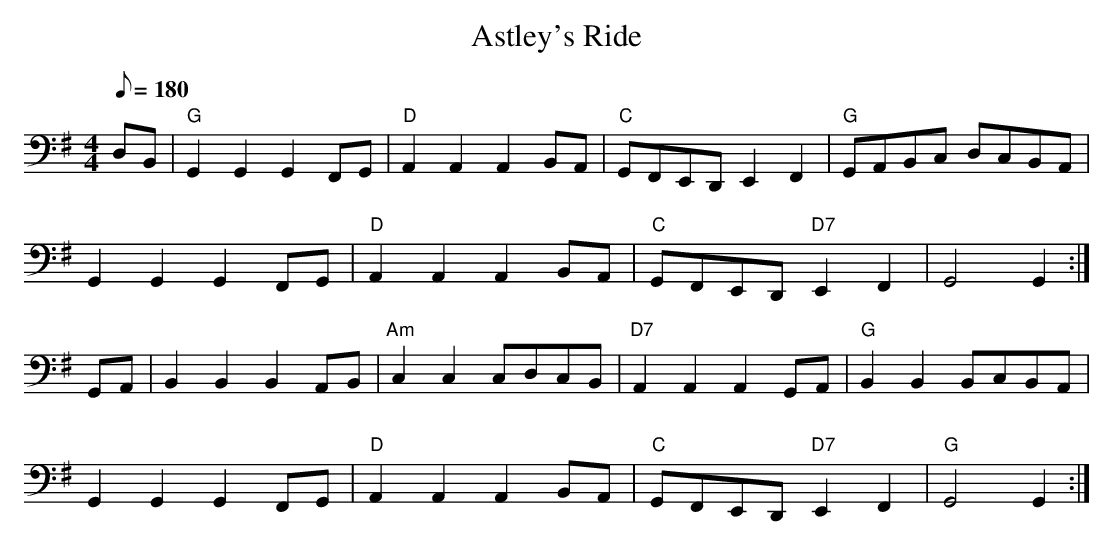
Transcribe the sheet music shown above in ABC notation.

X:1
T:Astley's Ride
M:4/4
Q:180
K:G clef=bass middle=d
dB|"G"G2G2 G2FG|"D"A2A2 A2BA|"C"GFED E2F2|"G"GABc dcBA|
G2G2 G2FG|"D"A2A2 A2BA|"C"GFED "D7"E2F2|G4G2 :|
GA|B2B2 B2AB|"Am"c2c2 cdcB| "D7"A2A2 A2GA|"G"B2B2 BcBA|
G2G2 G2FG|"D"A2A2 A2BA|"C"GFED "D7"E2F2|"G"G4G2 :|
